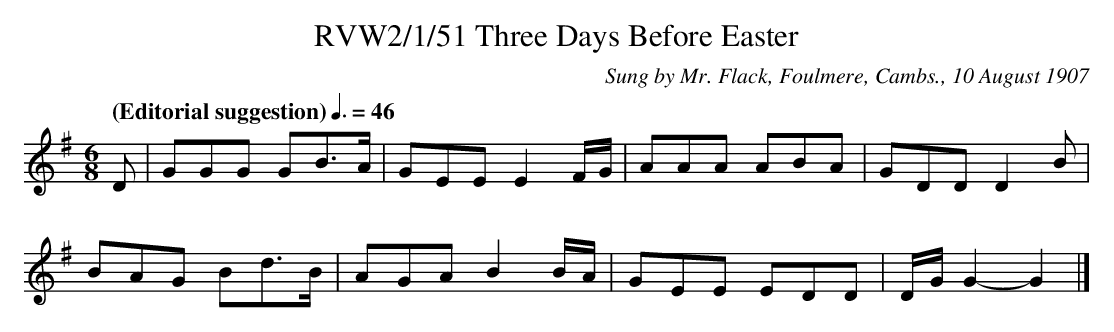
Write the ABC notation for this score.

X:1
T:RVW2/1/51 Three Days Before Easter
C:Sung by Mr. Flack, Foulmere, Cambs., 10 August 1907
L:1/8
Q:"(Editorial suggestion)" 3/8=46
M:6/8
K:G
D | GGG GB>A | GEE E2 F/G/ | AAA ABA | GDD D2 B |
BAG Bd>B | AGA B2 B/A/ | GEE EDD | D/G/ G2-G2 |]
